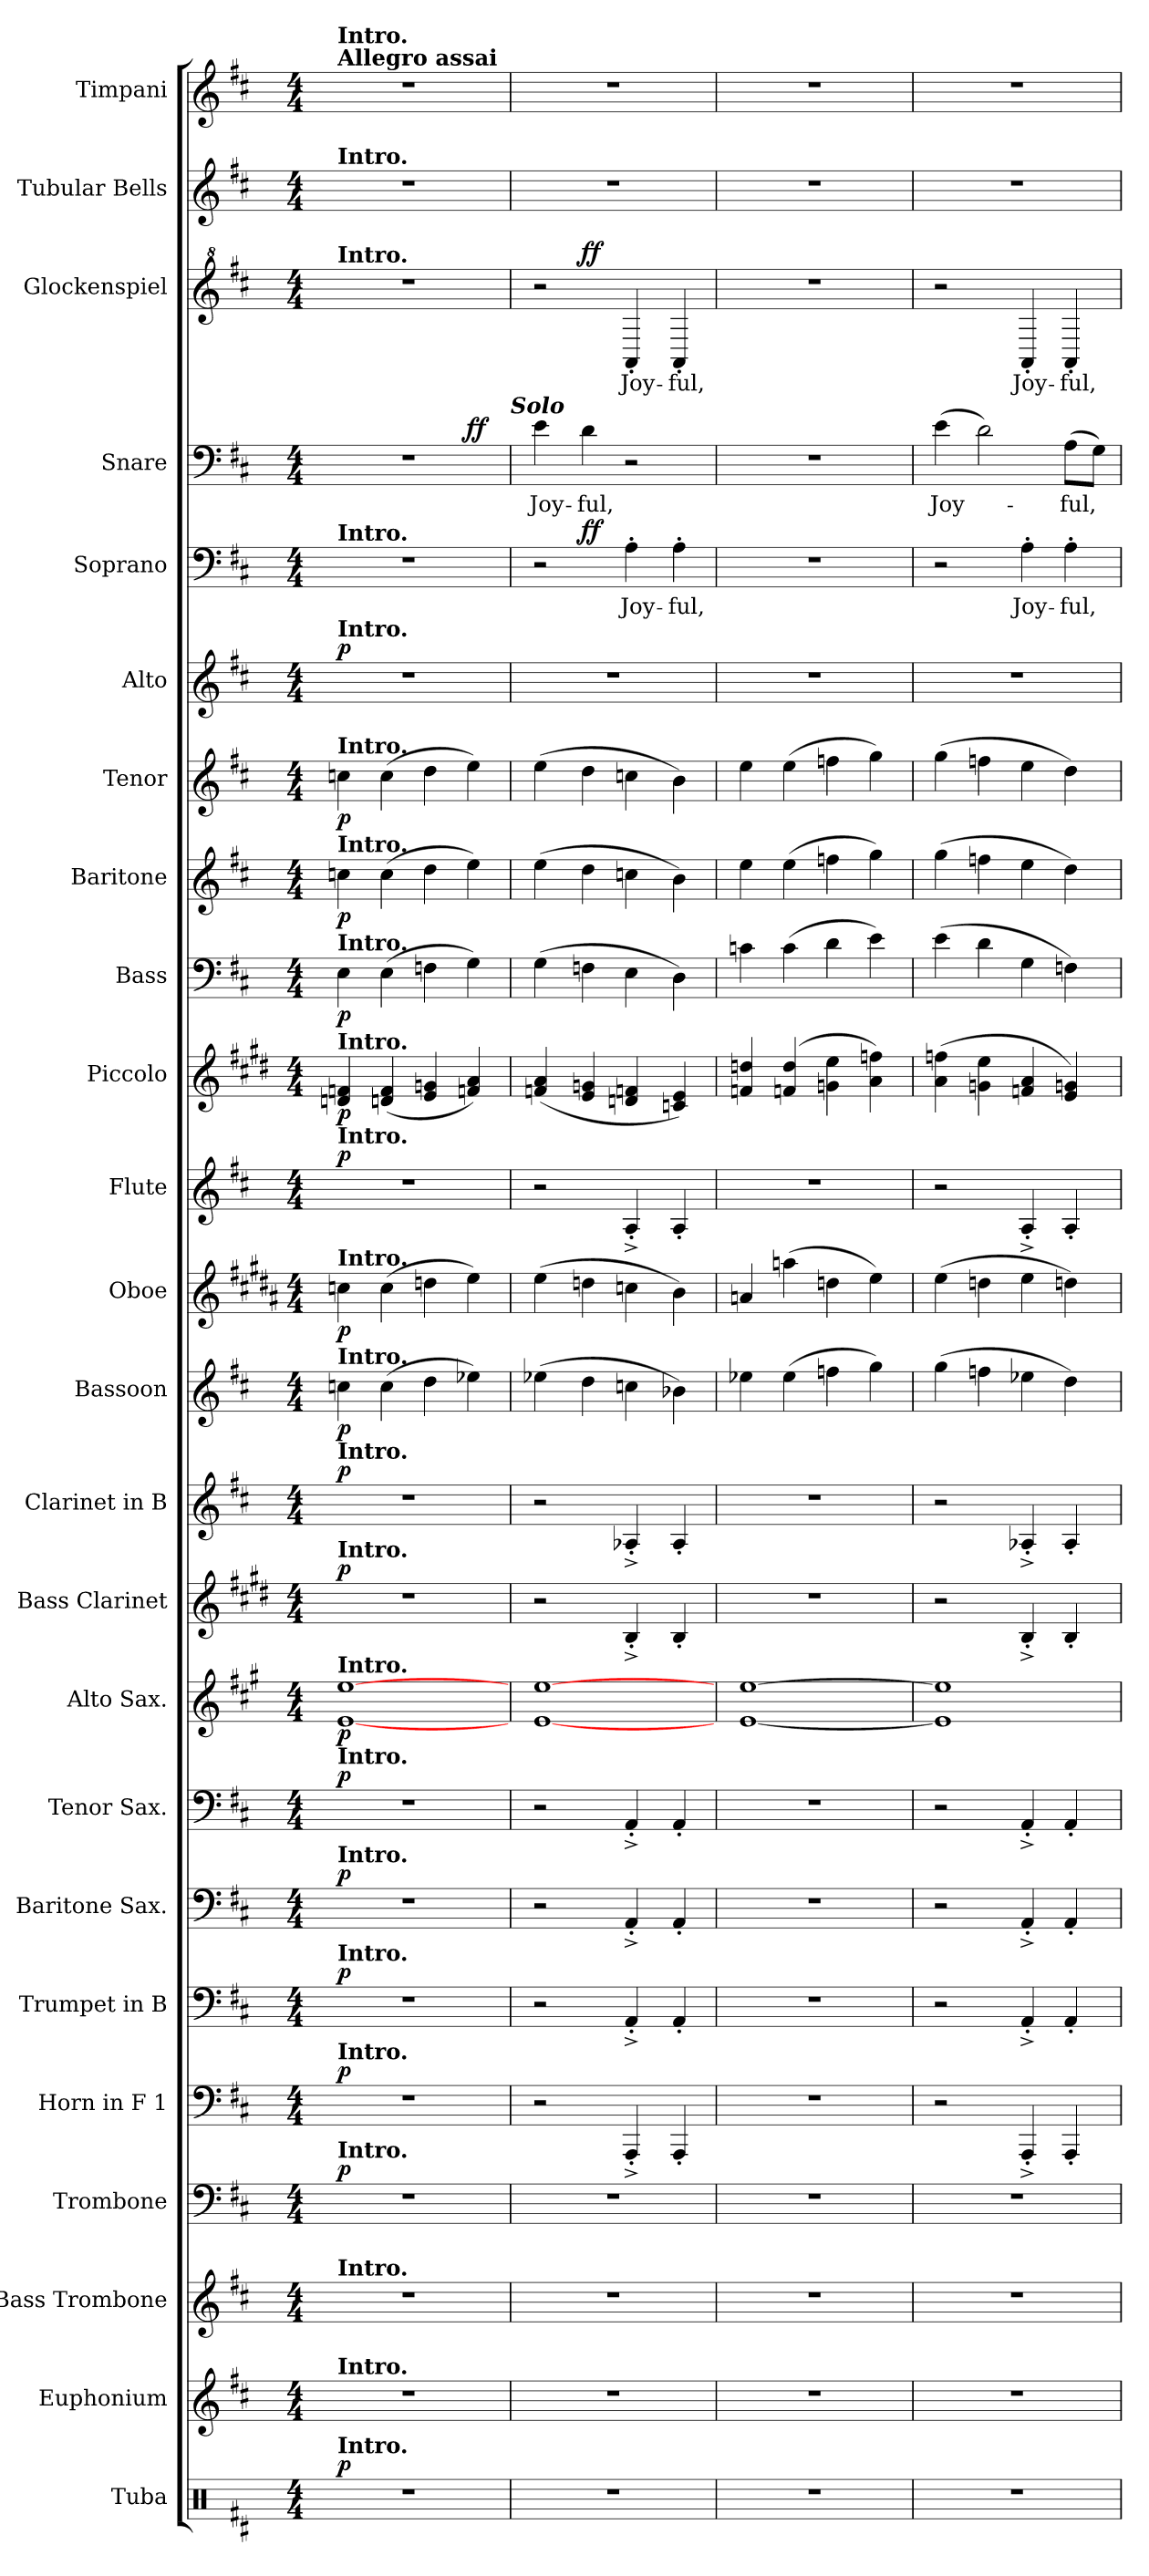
**kern	**dynam	**kern	**kern	**kern	**dynam	**kern	**dynam	**kern	**dynam	**kern	**dynam	**kern	**dynam	**kern	**dynam	**kern	**dynam	**kern	**dynam	**kern	**dynam	**kern	**dynam	**kern	**dynam	**kern	**dynam	**kern	**dynam	**kern	**dynam	**kern	**dynam	**kern	**dynam	**kern	**text	**dynam	**kern	**text	**dynam	**kern	**text	**dynam	**kern	**kern
*part24	*part24	*part23	*part22	*part21	*part21	*part20	*part20	*part19	*part19	*part18	*part18	*part17	*part17	*part16	*part16	*part15	*part15	*part14	*part14	*part13	*part13	*part12	*part12	*part11	*part11	*part10	*part10	*part9	*part9	*part8	*part8	*part7	*part7	*part6	*part6	*part5	*part5	*part5	*part4	*part4	*part4	*part3	*part3	*part3	*part2	*part1
*staff24	*staff24	*staff23	*staff22	*staff21	*staff21	*staff20	*staff20	*staff19	*staff19	*staff18	*staff18	*staff17	*staff17	*staff16	*staff16	*staff15	*staff15	*staff14	*staff14	*staff13	*staff13	*staff12	*staff12	*staff11	*staff11	*staff10	*staff10	*staff9	*staff9	*staff8	*staff8	*staff7	*staff7	*staff6	*staff6	*staff5	*staff5	*staff5	*staff4	*staff4	*staff4	*staff3	*staff3	*staff3	*staff2	*staff1
*I"Tuba	*	*I"Euphonium	*I"Bass Trombone	*I"Trombone	*	*I"Horn in F 1	*	*I"Trumpet in B	*	*I"Baritone Sax.	*	*I"Tenor Sax.	*	*I"Alto Sax.	*	*I"Bass Clarinet	*	*I"Clarinet in B	*	*I"Bassoon	*	*I"Oboe	*	*I"Flute	*	*I"Piccolo	*	*I"Bass	*	*I"Baritone	*	*I"Tenor	*	*I"Alto	*	*I"Soprano	*	*	*I"Snare	*	*	*I"Glockenspiel	*	*	*I"Tubular Bells	*I"Timpani
*I'Tuba	*	*I'Euph.	*I'B. Tbn.	*I'Tbn.	*	*I'Hn. 1	*	*	*	*I'B. Sx.	*	*I'T. Sx.	*	*I'A. Sx.	*	*I'B. Cl.	*	*	*	*I'Bsn.	*	*I'Ob.	*	*I'Fl.	*	*I'Picc.	*	*I'B	*	*I'B	*	*I'T	*	*I'A	*	*I'S	*	*	*I'Snr.	*	*	*I'Glk.	*	*	*I'T.B.	*I'Timp.
*clefX	*	*clefG2	*clefG2	*clefF4	*	*clefF4	*	*clefF4	*	*clefF4	*	*clefF4	*	*clefG2	*	*clefG2	*	*clefG2	*	*clefG2	*	*clefG2	*	*clefG2	*	*clefG2	*	*clefF4	*	*clefG2	*	*clefG2	*	*clefG2	*	*clefF4	*	*	*clefF4	*	*	*clefG^2	*	*	*clefG2	*clefG2
*	*	*ITrd-14c-24	*	*	*	*	*	*	*	*	*	*	*	*ITrd4c7	*	*ITrd1c2	*	*ITrd12c21	*	*ITrd8c14	*	*ITrd5c9	*	*ITrd8c14	*	*ITrd1c2	*	*	*	*	*	*	*	*ITrd-7c-12	*	*	*	*	*	*	*	*	*	*	*	*
*k[f#c#]	*	*k[f#c#]	*k[f#c#]	*k[f#c#]	*	*k[f#c#]	*	*k[f#c#]	*	*k[f#c#]	*	*k[f#c#]	*	*k[f#c#]	*	*k[f#c#]	*	*k[f#c#]	*	*k[f#c#]	*	*k[f#c#]	*	*k[f#c#]	*	*k[f#c#]	*	*k[f#c#]	*	*k[f#c#]	*	*k[f#c#]	*	*k[f#c#]	*	*k[f#c#]	*	*	*k[f#c#]	*	*	*k[f#c#]	*	*	*k[f#c#]	*k[f#c#]
*M4/4	*	*M4/4	*M4/4	*M4/4	*	*M4/4	*	*M4/4	*	*M4/4	*	*M4/4	*	*M4/4	*	*M4/4	*	*M4/4	*	*M4/4	*	*M4/4	*	*M4/4	*	*M4/4	*	*M4/4	*	*M4/4	*	*M4/4	*	*M4/4	*	*M4/4	*	*	*M4/4	*	*	*M4/4	*	*	*M4/4	*M4/4
=1	=1	=1	=1	=1	=1	=1	=1	=1	=1	=1	=1	=1	=1	=1	=1	=1	=1	=1	=1	=1	=1	=1	=1	=1	=1	=1	=1	=1	=1	=1	=1	=1	=1	=1	=1	=1	=1	=1	=1	=1	=1	=1	=1	=1	=1	=1
!	!	!	!	!	!	!	!	!	!	!	!	!	!	!	!	!	!	!	!	!	!	!	!	!	!	!	!	!	!	!	!	!	!	!	!	!	!	!	!	!	!	!	!	!	!	!LO:TX:a:B:t=Allegro assai
!	!	!	!	!	!	!	!	!	!	!	!	!	!	!	!	!	!	!	!	!	!	!	!	!	!	!	!	!	!	!	!	!	!	!	!	!	!	!	!	!	!	!	!	!	!	!LO:TX:a:B:t=Intro.
!	!	!	!	!	!	!	!	!	!	!	!	!	!	!	!	!	!	!	!	!	!	!	!	!	!	!	!	!	!	!	!	!	!	!	!	!	!	!	!	!	!	!	!	!	!LO:TX:a:B:t=Intro.	!
!	!	!	!	!	!	!	!	!	!	!	!	!	!	!	!	!	!	!	!	!	!	!	!	!	!	!	!	!	!	!	!	!	!	!	!	!	!	!	!	!	!	!LO:TX:a:B:t=Intro.	!	!	!	!
!	!	!	!	!	!	!	!	!	!	!	!	!	!	!	!	!	!	!	!	!	!	!	!	!	!	!	!	!	!	!	!	!	!	!	!	!	!	!	!LO:TX:a:B:t=Intro.	!	!	!	!	!	!	!
!	!	!	!	!	!	!	!	!	!	!	!	!	!	!	!	!	!	!	!	!	!	!	!	!	!	!	!	!	!	!	!	!	!	!	!	!LO:TX:a:B:t=Intro.	!	!	!	!	!	!	!	!	!	!
!	!	!	!	!	!	!	!	!	!	!	!	!	!	!	!	!	!	!	!	!	!	!	!	!	!	!	!	!	!	!	!	!	!	!LO:TX:a:B:t=Intro.	!	!	!	!	!	!	!	!	!	!	!	!
!	!	!	!	!	!	!	!	!	!	!	!	!	!	!	!	!	!	!	!	!	!	!	!	!	!	!	!	!	!	!	!	!LO:TX:a:B:t=Intro.	!	!	!	!	!	!	!	!	!	!	!	!	!	!
!	!	!	!	!	!	!	!	!	!	!	!	!	!	!	!	!	!	!	!	!	!	!	!	!	!	!	!	!	!	!LO:TX:a:B:t=Intro.	!	!	!	!	!	!	!	!	!	!	!	!	!	!	!	!
!	!	!	!	!	!	!	!	!	!	!	!	!	!	!	!	!	!	!	!	!	!	!	!	!	!	!	!	!LO:TX:a:B:t=Intro.	!	!	!	!	!	!	!	!	!	!	!	!	!	!	!	!	!	!
!	!	!	!	!	!	!	!	!	!	!	!	!	!	!	!	!	!	!	!	!	!	!	!	!	!	!LO:TX:a:B:t=Intro.	!	!	!	!	!	!	!	!	!	!	!	!	!	!	!	!	!	!	!	!
!	!	!	!	!	!	!	!	!	!	!	!	!	!	!	!	!	!	!	!	!	!	!	!	!LO:TX:a:B:t=Intro.	!	!	!	!	!	!	!	!	!	!	!	!	!	!	!	!	!	!	!	!	!	!
!	!	!	!	!	!	!	!	!	!	!	!	!	!	!	!	!	!	!	!	!	!	!LO:TX:a:B:t=Intro.	!	!	!	!	!	!	!	!	!	!	!	!	!	!	!	!	!	!	!	!	!	!	!	!
!	!	!	!	!	!	!	!	!	!	!	!	!	!	!	!	!	!	!	!	!LO:TX:a:B:t=Intro.	!	!	!	!	!	!	!	!	!	!	!	!	!	!	!	!	!	!	!	!	!	!	!	!	!	!
!	!	!	!	!	!	!	!	!	!	!	!	!	!	!	!	!	!	!LO:TX:a:B:t=Intro.	!	!	!	!	!	!	!	!	!	!	!	!	!	!	!	!	!	!	!	!	!	!	!	!	!	!	!	!
!	!	!	!	!	!	!	!	!	!	!	!	!	!	!	!	!LO:TX:a:B:t=Intro.	!	!	!	!	!	!	!	!	!	!	!	!	!	!	!	!	!	!	!	!	!	!	!	!	!	!	!	!	!	!
!	!	!	!	!	!	!	!	!	!	!	!	!	!	!LO:TX:a:B:t=Intro.	!	!	!	!	!	!	!	!	!	!	!	!	!	!	!	!	!	!	!	!	!	!	!	!	!	!	!	!	!	!	!	!
!	!	!	!	!	!	!	!	!	!	!	!	!LO:TX:a:B:t=Intro.	!	!	!	!	!	!	!	!	!	!	!	!	!	!	!	!	!	!	!	!	!	!	!	!	!	!	!	!	!	!	!	!	!	!
!	!	!	!	!	!	!	!	!	!	!LO:TX:a:B:t=Intro.	!	!	!	!	!	!	!	!	!	!	!	!	!	!	!	!	!	!	!	!	!	!	!	!	!	!	!	!	!	!	!	!	!	!	!	!
!	!	!	!	!	!	!	!	!LO:TX:a:B:t=Intro.	!	!	!	!	!	!	!	!	!	!	!	!	!	!	!	!	!	!	!	!	!	!	!	!	!	!	!	!	!	!	!	!	!	!	!	!	!	!
!	!	!	!	!	!	!LO:TX:a:B:t=Intro.	!	!	!	!	!	!	!	!	!	!	!	!	!	!	!	!	!	!	!	!	!	!	!	!	!	!	!	!	!	!	!	!	!	!	!	!	!	!	!	!
!	!	!	!	!LO:TX:a:B:t=Intro.	!	!	!	!	!	!	!	!	!	!	!	!	!	!	!	!	!	!	!	!	!	!	!	!	!	!	!	!	!	!	!	!	!	!	!	!	!	!	!	!	!	!
!	!	!	!LO:TX:a:B:t=Intro.	!	!	!	!	!	!	!	!	!	!	!	!	!	!	!	!	!	!	!	!	!	!	!	!	!	!	!	!	!	!	!	!	!	!	!	!	!	!	!	!	!	!	!
!	!	!LO:TX:a:B:t=Intro.	!	!	!	!	!	!	!	!	!	!	!	!	!	!	!	!	!	!	!	!	!	!	!	!	!	!	!	!	!	!	!	!	!	!	!	!	!	!	!	!	!	!	!	!
!LO:TX:a:B:t=Intro.	!	!	!	!	!	!	!	!	!	!	!	!	!	!	!	!	!	!	!	!	!	!	!	!	!	!	!	!	!	!	!	!	!	!	!	!	!	!	!	!	!	!	!	!	!	!
!	!LO:DY:a	!	!	!	!LO:DY:a	!	!LO:DY:a	!	!LO:DY:a	!	!LO:DY:a	!	!LO:DY:a	!	!LO:DY:b	!	!LO:DY:a	!	!LO:DY:a	!	!LO:DY:b	!	!LO:DY:b	!	!LO:DY:a	!	!LO:DY:b	!	!LO:DY:b	!	!LO:DY:b	!	!LO:DY:b	!	!LO:DY:a	!	!	!	!	!	!	!	!	!	!	!
*	*	*	*	*	*	*	*	*	*	*	*	*	*	*	*	*	*	*	*	*	*	*	*	*	*	*	*	*	*	*	*	*	*	*	*	*	*	*	*^	*	*	*	*	*	*	*
1r	p	1r	1r	1r	p	1r	p	1r	p	1r	p	1r	p	[1A [1a	p	1r	p	1r	p	4cn\	p	4e-X\	p	1r	p	4cn/ 4e-X/	p	4E\	p	4ccn\	p	4ccn\	p	1r	p	1r	.	.	1r	2.ryy	.	.	1r	.	.	1r	1r
.	.	.	.	.	.	.	.	.	.	.	.	.	.	.	.	.	.	.	.	(>4c\	.	(>4e-\	.	.	.	(<4cn/ 4e-/	.	(>4E\	.	(>4cc\	.	(>4cc\	.	.	.	.	.	.	.	.	.	.	.	.	.	.	.
.	.	.	.	.	.	.	.	.	.	.	.	.	.	.	.	.	.	.	.	4d\	.	4fn\	.	.	.	4d/ 4fn/	.	4Fn\	.	4dd\	.	4dd\	.	.	.	.	.	.	.	.	.	.	.	.	.	.	.
!	!	!	!	!	!	!	!	!	!	!	!	!	!	!	!	!	!	!	!	!	!	!	!	!	!	!	!	!	!	!	!	!	!	!	!	!	!	!	!	!	!	!LO:DY:b	!	!	!	!	!
.	.	.	.	.	.	.	.	.	.	.	.	.	.	.	.	.	.	.	.	4e-X\)	.	4g\)	.	.	.	4e-X/ 4g/)	.	4G\)	.	4ee\)	.	4ee\)	.	.	.	.	.	.	.	4ryy	.	ff	.	.	.	.	.
!	!	!	!	!	!	!	!	!	!	!	!	!	!	!	!	!	!	!	!	!	!	!	!	!	!	!	!	!	!	!	!	!	!	!	!	!	!	!	!LO:TX:a:Bi:t=Solo	!	!	!	!	!	!	!	!
=2	=2	=2	=2	=2	=2	=2	=2	=2	=2	=2	=2	=2	=2	=2	=2	=2	=2	=2	=2	=2	=2	=2	=2	=2	=2	=2	=2	=2	=2	=2	=2	=2	=2	=2	=2	=2	=2	=2	=2	=2	=2	=2	=2	=2	=2	=2	=2
!	!	!	!	!	!	!	!	!	!	!	!	!	!	!	!	!	!	!	!	!	!	!	!	!	!	!	!	!	!	!	!	!	!	!	!	!	!	!	!	!	!LO:LY:B	!	!	!	!	!	!
*	*	*	*	*	*	*	*	*	*	*	*	*	*	*	*	*	*	*	*	*	*	*	*	*	*	*	*	*	*	*	*	*	*	*	*	*^	*	*	*v	*v	*	*	*^	*	*	*	*
1r	.	1r	1r	1r	.	2r	.	2r	.	2r	.	2r	.	[1A [1a	.	2r	.	2r	.	(>4e-X\	.	(>4g\	.	2r	.	(<4e-X/ 4g/	.	(>4G\	.	(>4ee\	.	(>4ee\	.	1r	.	2r	4ryy	.	.	4e\	Joy-	.	2r	4ryy	.	.	1r	1r
!	!	!	!	!	!	!	!	!	!	!	!	!	!	!	!	!	!	!	!	!	!	!	!	!	!	!	!	!	!	!	!	!	!	!	!	!	!	!	!LO:DY:a	!	!LO:LY:B	!	!	!	!	!LO:DY:a	!	!
.	.	.	.	.	.	.	.	.	.	.	.	.	.	.	.	.	.	.	.	4d\	.	4fn\	.	.	.	4d/ 4fn/	.	4Fn\	.	4dd\	.	4dd\	.	.	.	.	2.ryy	.	ff	4d\	-ful,	.	.	2.ryy	.	ff	.	.
!	!	!	!	!	!	!	!	!	!	!	!	!	!	!	!	!	!	!	!	!	!	!	!	!	!	!	!	!	!	!	!	!	!	!	!	!	!	!LO:LY:B	!	!	!	!	!	!	!LO:LY:B	!	!	!
.	.	.	.	.	.	4AAA^<'</	.	4AA^<'</	.	4AA^<'</	.	4AA^<'</	.	.	.	4A^<'</	.	4AA-X^<'</	.	4cn\	.	4e-X\	.	4AA^<'</	.	4cn/ 4e-X/	.	4E\	.	4ccn\	.	4ccn\	.	.	.	4A'>\	.	Joy-	.	2r	.	.	4A'</	.	Joy-	.	.	.
!	!	!	!	!	!	!	!	!	!	!	!	!	!	!	!	!	!	!	!	!	!	!	!	!	!	!	!	!	!	!	!	!	!	!	!	!	!	!LO:LY:B	!	!	!	!	!	!	!LO:LY:B	!	!	!
.	.	.	.	.	.	4AAA'</	.	4AA'</	.	4AA'</	.	4AA'</	.	.	.	4A'</	.	4AA-'</	.	4B-X\)	.	4d\)	.	4AA'</	.	4B-X/ 4d/)	.	4D\)	.	4b\)	.	4b\)	.	.	.	4A'>\	.	-ful,	.	.	.	.	4A'</	.	-ful,	.	.	.
*	*	*	*	*	*	*	*	*	*	*	*	*	*	*	*	*	*	*	*	*	*	*	*	*	*	*	*	*	*	*	*	*	*	*	*	*v	*v	*	*	*	*	*	*v	*v	*	*	*	*
=3	=3	=3	=3	=3	=3	=3	=3	=3	=3	=3	=3	=3	=3	=3	=3	=3	=3	=3	=3	=3	=3	=3	=3	=3	=3	=3	=3	=3	=3	=3	=3	=3	=3	=3	=3	=3	=3	=3	=3	=3	=3	=3	=3	=3	=3	=3
1r	.	1r	1r	1r	.	1r	.	1r	.	1r	.	1r	.	[1A [1a	.	1r	.	1r	.	4e-X\	.	4cn/	.	1r	.	4e-X/ 4ccn/	.	4cn\	.	4ee\	.	4ee\	.	1r	.	1r	.	.	1r	.	.	1r	.	.	1r	1r
.	.	.	.	.	.	.	.	.	.	.	.	.	.	.	.	.	.	.	.	(>4e-\	.	(>4ccn\	.	.	.	(>4e-X/ 4cc/	.	(>4c\	.	(>4ee\	.	(>4ee\	.	.	.	.	.	.	.	.	.	.	.	.	.	.
.	.	.	.	.	.	.	.	.	.	.	.	.	.	.	.	.	.	.	.	4fn\	.	4fn\	.	.	.	4fn\ 4dd\	.	4d\	.	4ffn\	.	4ffn\	.	.	.	.	.	.	.	.	.	.	.	.	.	.
.	.	.	.	.	.	.	.	.	.	.	.	.	.	.	.	.	.	.	.	4g\)	.	4g\)	.	.	.	4g\ 4ee-X\)	.	4e\)	.	4gg\)	.	4gg\)	.	.	.	.	.	.	.	.	.	.	.	.	.	.
=4	=4	=4	=4	=4	=4	=4	=4	=4	=4	=4	=4	=4	=4	=4	=4	=4	=4	=4	=4	=4	=4	=4	=4	=4	=4	=4	=4	=4	=4	=4	=4	=4	=4	=4	=4	=4	=4	=4	=4	=4	=4	=4	=4	=4	=4	=4
!	!	!	!	!	!	!	!	!	!	!	!	!	!	!	!	!	!	!	!	!	!	!	!	!	!	!	!	!	!	!	!	!	!	!	!	!	!	!	!	!LO:LY:B	!	!	!	!	!	!
1r	.	1r	1r	1r	.	2r	.	2r	.	2r	.	2r	.	1A] 1a]	.	2r	.	2r	.	(>4g\	.	(>4g\	.	2r	.	(>4g\ 4ee-X\	.	(>4e\	.	(>4gg\	.	(>4gg\	.	1r	.	2r	.	.	(>4e\	Joy-	.	2r	.	.	1r	1r
.	.	.	.	.	.	.	.	.	.	.	.	.	.	.	.	.	.	.	.	4fn\	.	4fn\	.	.	.	4fn\ 4dd\	.	4d\	.	4ffn\	.	4ffn\	.	.	.	.	.	.	2d\)	.	.	.	.	.	.	.
!	!	!	!	!	!	!	!	!	!	!	!	!	!	!	!	!	!	!	!	!	!	!	!	!	!	!	!	!	!	!	!	!	!	!	!	!	!LO:LY:B	!	!	!	!	!	!LO:LY:B	!	!	!
.	.	.	.	.	.	4AAA^<'</	.	4AA^<'</	.	4AA^<'</	.	4AA^<'</	.	.	.	4A^<'</	.	4AA-X^<'</	.	4e-X\	.	4g\	.	4AA^<'</	.	4e-X/ 4g/	.	4G\	.	4ee\	.	4ee\	.	.	.	4A'>\	Joy-	.	.	.	.	4A'</	Joy-	.	.	.
!	!	!	!	!	!	!	!	!	!	!	!	!	!	!	!	!	!	!	!	!	!	!	!	!	!	!	!	!	!	!	!	!	!	!	!	!	!LO:LY:B	!	!	!LO:LY:B	!	!	!LO:LY:B	!	!	!
.	.	.	.	.	.	4AAA'</	.	4AA'</	.	4AA'</	.	4AA'</	.	.	.	4A'</	.	4AA-'</	.	4d\)	.	4fn\)	.	4AA'</	.	4d/ 4fn/)	.	4Fn\)	.	4dd\)	.	4dd\)	.	.	.	4A'>\	-ful,	.	(>8A\L	-ful,	.	4A'</	-ful,	.	.	.
.	.	.	.	.	.	.	.	.	.	.	.	.	.	.	.	.	.	.	.	.	.	.	.	.	.	.	.	.	.	.	.	.	.	.	.	.	.	.	8G\J)	.	.	.	.	.	.	.
=	=	=	=	=	=	=	=	=	=	=	=	=	=	=	=	=	=	=	=	=	=	=	=	=	=	=	=	=	=	=	=	=	=	=	=	=	=	=	=	=	=	=	=	=	=	=
*-	*-	*-	*-	*-	*-	*-	*-	*-	*-	*-	*-	*-	*-	*-	*-	*-	*-	*-	*-	*-	*-	*-	*-	*-	*-	*-	*-	*-	*-	*-	*-	*-	*-	*-	*-	*-	*-	*-	*-	*-	*-	*-	*-	*-	*-	*-
